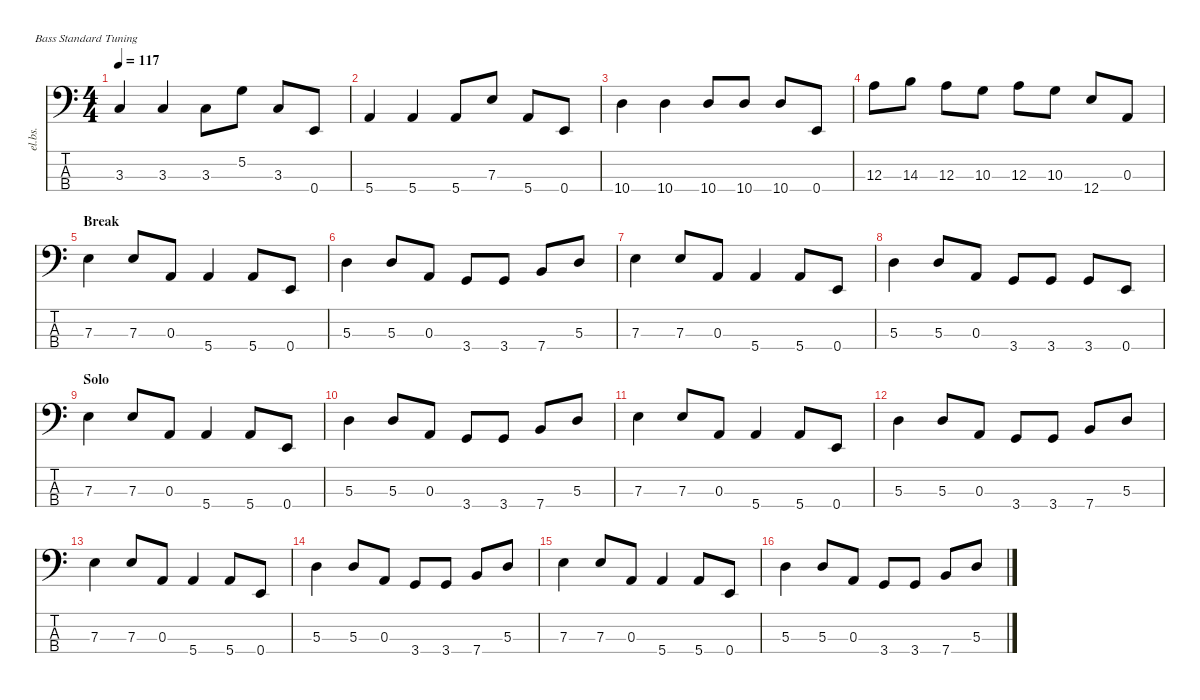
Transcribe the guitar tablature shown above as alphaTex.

\defaultSystemsLayout 4
\hideDynamics
\bracketExtendMode nobrackets
\otherSystemsTrackNameOrientation horizontal
\track ("Mikey Welsh - Bass" "el.bs.") {solo instrument electricbasspick}
\staff {score tabs}
\tuning (G2 D2 A1 E1)
\ts (4 4)
\tempo 117
\clef f4
\ks c
3.3.4{dy f beam Up} 3.3.4{beam Up} 3.3.8{beam Down} 5.2.8{beam Down} 3.3.8{beam Up} 0.4.8{beam Up} |
5.4.4{beam Up} 5.4.4{beam Up} 5.4.8{beam Up} 7.3.8{beam Up} 5.4.8{beam Up} 0.4.8{beam Up} |
10.4.4{beam Down} 10.4.4{beam Down} 10.4.8{beam Up} 10.4.8{beam Up} 10.4.8{beam Up} 0.4.8{beam Up} |
12.3.8{beam Down} 14.3.8{beam Down} 12.3.8{beam Down} 10.3.8{beam Down} 12.3.8{beam Down} 10.3.8{beam Down} 12.4.8{beam Up} 0.3.8{beam Up} |
\section ("" "Break")
7.3.4{beam Down} 7.3.8{beam Up} 0.3.8{beam Up} 5.4.4{beam Up} 5.4.8{beam Up} 0.4.8{beam Up} |
5.3.4{beam Down} 5.3.8{beam Up} 0.3.8{beam Up} 3.4.8{beam Up} 3.4.8{beam Up} 7.4.8{beam Up} 5.3.8{beam Up} |
7.3.4{beam Down} 7.3.8{beam Up} 0.3.8{beam Up} 5.4.4{beam Up} 5.4.8{beam Up} 0.4.8{beam Up} |
5.3.4{beam Down} 5.3.8{beam Up} 0.3.8{beam Up} 3.4.8{beam Up} 3.4.8{beam Up} 3.4.8{beam Up} 0.4.8{beam Up} |
\section ("" "Solo")
7.3.4{beam Down} 7.3.8{beam Up} 0.3.8{beam Up} 5.4.4{beam Up} 5.4.8{beam Up} 0.4.8{beam Up} |
5.3.4{beam Down} 5.3.8{beam Up} 0.3.8{beam Up} 3.4.8{beam Up} 3.4.8{beam Up} 7.4.8{beam Up} 5.3.8{beam Up} |
7.3.4{beam Down} 7.3.8{beam Up} 0.3.8{beam Up} 5.4.4{beam Up} 5.4.8{beam Up} 0.4.8{beam Up} |
5.3.4{beam Down} 5.3.8{beam Up} 0.3.8{beam Up} 3.4.8{beam Up} 3.4.8{beam Up} 7.4.8{beam Up} 5.3.8{beam Up} |
7.3.4{beam Down} 7.3.8{beam Up} 0.3.8{beam Up} 5.4.4{beam Up} 5.4.8{beam Up} 0.4.8{beam Up} |
5.3.4{beam Down} 5.3.8{beam Up} 0.3.8{beam Up} 3.4.8{beam Up} 3.4.8{beam Up} 7.4.8{beam Up} 5.3.8{beam Up} |
7.3.4{beam Down} 7.3.8{beam Up} 0.3.8{beam Up} 5.4.4{beam Up} 5.4.8{beam Up} 0.4.8{beam Up} |
5.3.4{beam Down} 5.3.8{beam Up} 0.3.8{beam Up} 3.4.8{beam Up} 3.4.8{beam Up} 7.4.8{beam Up} 5.3.8{beam Up}
